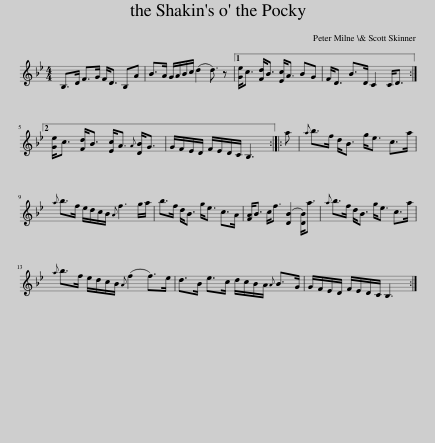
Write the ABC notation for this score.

X:1
L:1/8
M:4/4
I:linebreak $
K:Bb
V:1 treble
V:1
 B,>D F>G F<D B,A | B>A G/A/B/c/ (d2 d3/2) z |1 [Ge]<c [Fd]<B [Ec]<A BG | F<D B>D C2 C<D :|2$ [Ge]<c [Fd]<B [Ec]<A{A} [DB]<G | %5
 G/F/E/D/ F/E/D/C/ B,3 :: a |{a} b>f d<B g<e c>a |${a} b>f e/d/c/B/{A} f3 g/a/ | b>f d<B g<e c>A | %10
 [FA]<B c<f ([DB]2 [DB]<)a |{a} b>f d<B g<e c>a |${a} b>f e/d/c/B/{A} (f2 f>)e | d>B e>c d/c/B/A/{A} B>G | G/F/E/D/ F/E/D/C/ B,3 :| %15
